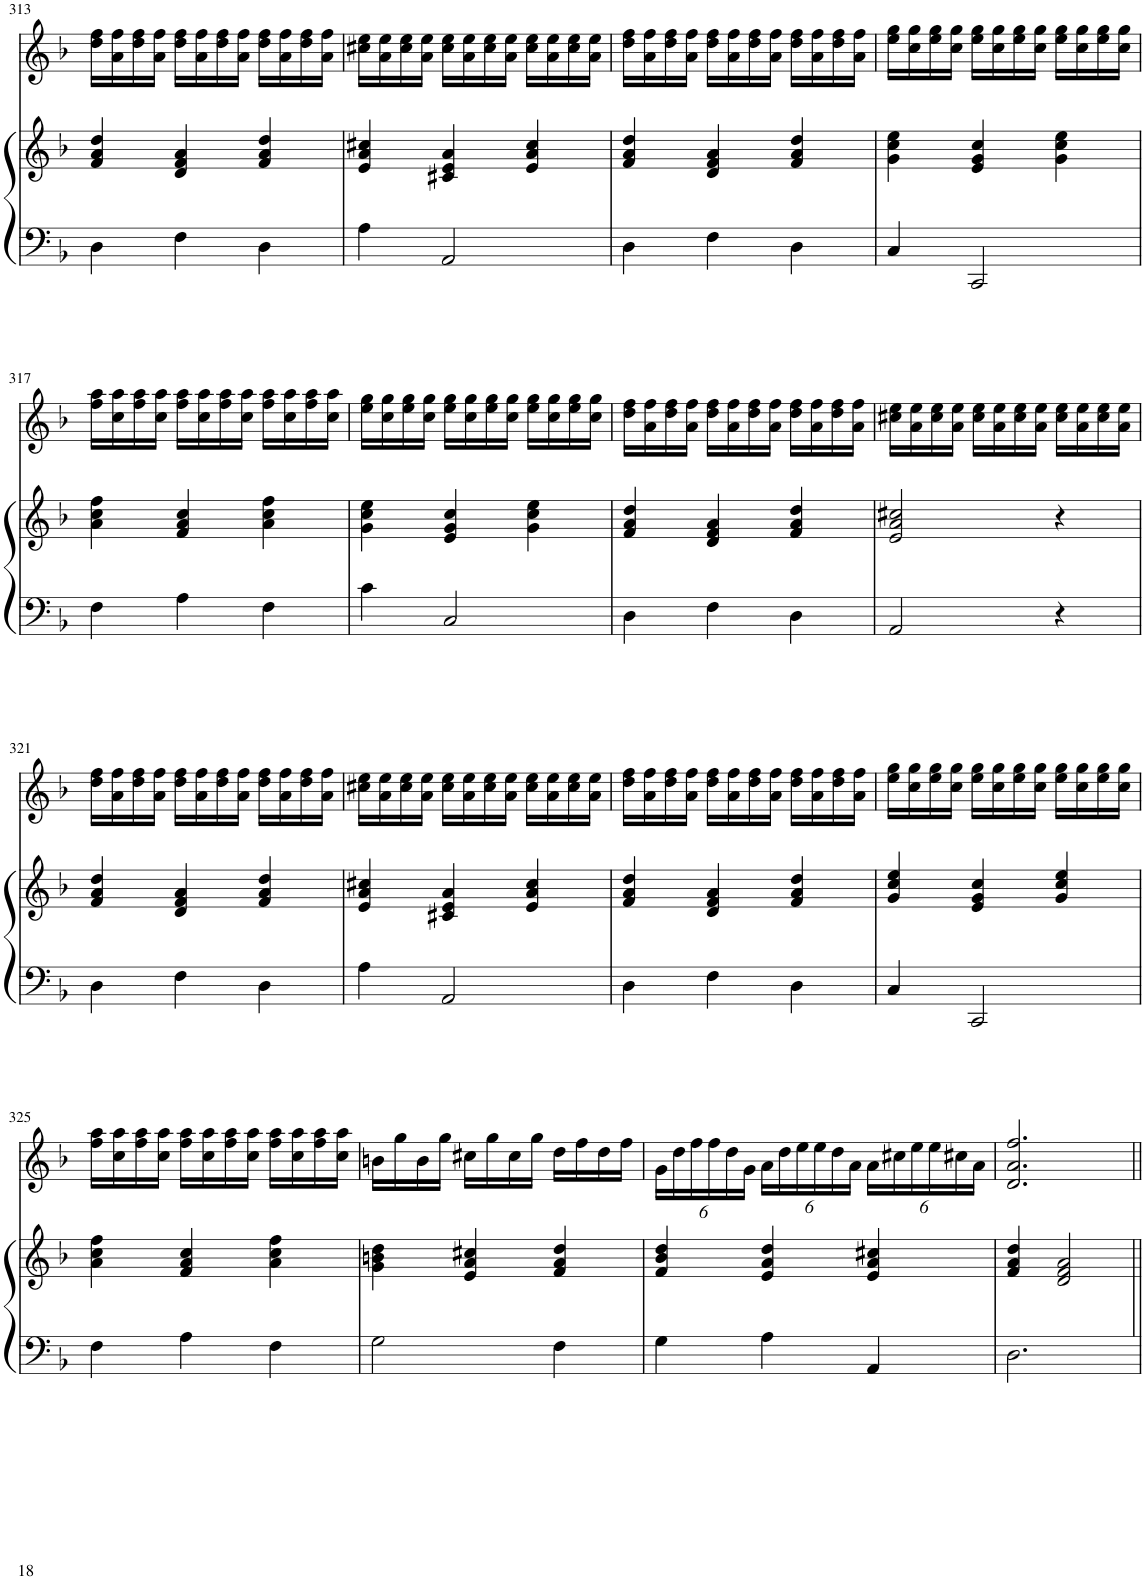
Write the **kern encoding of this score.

**kern	**kern	**kern
*part2	*part2	*part1
*staff3	*staff2	*staff1
*I"Harpsichord	*	*I"Violin
*I'Hpschd	*	*I'Vln
!!LO:PB:g=z
*clefF4	*clefG2	*clefG2
*k[b-]	*k[b-]	*k[b-]
*M3/4	*M3/4	*M3/4
=313	=313	=313
4D\	4f/ 4a/ 4dd/	16dd\ 16ff\LL
.	.	16a\ 16ff\
.	.	16dd\ 16ff\
.	.	16a\ 16ff\JJ
4F\	4d/ 4f/ 4a/	16dd\ 16ff\LL
.	.	16a\ 16ff\
.	.	16dd\ 16ff\
.	.	16a\ 16ff\JJ
4D\	4f/ 4a/ 4dd/	16dd\ 16ff\LL
.	.	16a\ 16ff\
.	.	16dd\ 16ff\
.	.	16a\ 16ff\JJ
=314	=314	=314
4A\	4e/ 4a/ 4cc#X/	16cc#X\ 16ee\LL
.	.	16a\ 16ee\
.	.	16cc#\ 16ee\
.	.	16a\ 16ee\JJ
2AA/	4c#X/ 4e/ 4a/	16cc#\ 16ee\LL
.	.	16a\ 16ee\
.	.	16cc#\ 16ee\
.	.	16a\ 16ee\JJ
.	4e/ 4a/ 4cc#/	16cc#\ 16ee\LL
.	.	16a\ 16ee\
.	.	16cc#\ 16ee\
.	.	16a\ 16ee\JJ
=315	=315	=315
4D\	4f/ 4a/ 4dd/	16dd\ 16ff\LL
.	.	16a\ 16ff\
.	.	16dd\ 16ff\
.	.	16a\ 16ff\JJ
4F\	4d/ 4f/ 4a/	16dd\ 16ff\LL
.	.	16a\ 16ff\
.	.	16dd\ 16ff\
.	.	16a\ 16ff\JJ
4D\	4f/ 4a/ 4dd/	16dd\ 16ff\LL
.	.	16a\ 16ff\
.	.	16dd\ 16ff\
.	.	16a\ 16ff\JJ
=316	=316	=316
4C/	4g\ 4cc\ 4ee\	16ee\ 16gg\LL
.	.	16cc\ 16gg\
.	.	16ee\ 16gg\
.	.	16cc\ 16gg\JJ
2CC/	4e/ 4g/ 4cc/	16ee\ 16gg\LL
.	.	16cc\ 16gg\
.	.	16ee\ 16gg\
.	.	16cc\ 16gg\JJ
.	4g\ 4cc\ 4ee\	16ee\ 16gg\LL
.	.	16cc\ 16gg\
.	.	16ee\ 16gg\
.	.	16cc\ 16gg\JJ
!!LO:LB:g=z
=317	=317	=317
4F\	4a\ 4cc\ 4ff\	16ff\ 16aa\LL
.	.	16cc\ 16aa\
.	.	16ff\ 16aa\
.	.	16cc\ 16aa\JJ
4A\	4f/ 4a/ 4cc/	16ff\ 16aa\LL
.	.	16cc\ 16aa\
.	.	16ff\ 16aa\
.	.	16cc\ 16aa\JJ
4F\	4a\ 4cc\ 4ff\	16ff\ 16aa\LL
.	.	16cc\ 16aa\
.	.	16ff\ 16aa\
.	.	16cc\ 16aa\JJ
=318	=318	=318
4c\	4g\ 4cc\ 4ee\	16ee\ 16gg\LL
.	.	16cc\ 16gg\
.	.	16ee\ 16gg\
.	.	16cc\ 16gg\JJ
2C/	4e/ 4g/ 4cc/	16ee\ 16gg\LL
.	.	16cc\ 16gg\
.	.	16ee\ 16gg\
.	.	16cc\ 16gg\JJ
.	4g\ 4cc\ 4ee\	16ee\ 16gg\LL
.	.	16cc\ 16gg\
.	.	16ee\ 16gg\
.	.	16cc\ 16gg\JJ
=319	=319	=319
4D\	4f/ 4a/ 4dd/	16dd\ 16ff\LL
.	.	16a\ 16ff\
.	.	16dd\ 16ff\
.	.	16a\ 16ff\JJ
4F\	4d/ 4f/ 4a/	16dd\ 16ff\LL
.	.	16a\ 16ff\
.	.	16dd\ 16ff\
.	.	16a\ 16ff\JJ
4D\	4f/ 4a/ 4dd/	16dd\ 16ff\LL
.	.	16a\ 16ff\
.	.	16dd\ 16ff\
.	.	16a\ 16ff\JJ
=320	=320	=320
2AA/	2e/ 2a/ 2cc#X/	16cc#X\ 16ee\LL
.	.	16a\ 16ee\
.	.	16cc#\ 16ee\
.	.	16a\ 16ee\JJ
.	.	16cc#\ 16ee\LL
.	.	16a\ 16ee\
.	.	16cc#\ 16ee\
.	.	16a\ 16ee\JJ
4r	4r	16cc#\ 16ee\LL
.	.	16a\ 16ee\
.	.	16cc#\ 16ee\
.	.	16a\ 16ee\JJ
!!LO:LB:g=z
=321	=321	=321
4D\	4f/ 4a/ 4dd/	16dd\ 16ff\LL
.	.	16a\ 16ff\
.	.	16dd\ 16ff\
.	.	16a\ 16ff\JJ
4F\	4d/ 4f/ 4a/	16dd\ 16ff\LL
.	.	16a\ 16ff\
.	.	16dd\ 16ff\
.	.	16a\ 16ff\JJ
4D\	4f/ 4a/ 4dd/	16dd\ 16ff\LL
.	.	16a\ 16ff\
.	.	16dd\ 16ff\
.	.	16a\ 16ff\JJ
=322	=322	=322
4A\	4e/ 4a/ 4cc#X/	16cc#X\ 16ee\LL
.	.	16a\ 16ee\
.	.	16cc#\ 16ee\
.	.	16a\ 16ee\JJ
2AA/	4c#X/ 4e/ 4a/	16cc#\ 16ee\LL
.	.	16a\ 16ee\
.	.	16cc#\ 16ee\
.	.	16a\ 16ee\JJ
.	4e/ 4a/ 4cc#/	16cc#\ 16ee\LL
.	.	16a\ 16ee\
.	.	16cc#\ 16ee\
.	.	16a\ 16ee\JJ
=323	=323	=323
4D\	4f/ 4a/ 4dd/	16dd\ 16ff\LL
.	.	16a\ 16ff\
.	.	16dd\ 16ff\
.	.	16a\ 16ff\JJ
4F\	4d/ 4f/ 4a/	16dd\ 16ff\LL
.	.	16a\ 16ff\
.	.	16dd\ 16ff\
.	.	16a\ 16ff\JJ
4D\	4f/ 4a/ 4dd/	16dd\ 16ff\LL
.	.	16a\ 16ff\
.	.	16dd\ 16ff\
.	.	16a\ 16ff\JJ
=324	=324	=324
4C/	4g/ 4cc/ 4ee/	16ee\ 16gg\LL
.	.	16cc\ 16gg\
.	.	16ee\ 16gg\
.	.	16cc\ 16gg\JJ
2CC/	4e/ 4g/ 4cc/	16ee\ 16gg\LL
.	.	16cc\ 16gg\
.	.	16ee\ 16gg\
.	.	16cc\ 16gg\JJ
.	4g/ 4cc/ 4ee/	16ee\ 16gg\LL
.	.	16cc\ 16gg\
.	.	16ee\ 16gg\
.	.	16cc\ 16gg\JJ
!!LO:LB:g=z
=325	=325	=325
4F\	4a\ 4cc\ 4ff\	16ff\ 16aa\LL
.	.	16cc\ 16aa\
.	.	16ff\ 16aa\
.	.	16cc\ 16aa\JJ
4A\	4f/ 4a/ 4cc/	16ff\ 16aa\LL
.	.	16cc\ 16aa\
.	.	16ff\ 16aa\
.	.	16cc\ 16aa\JJ
4F\	4a\ 4cc\ 4ff\	16ff\ 16aa\LL
.	.	16cc\ 16aa\
.	.	16ff\ 16aa\
.	.	16cc\ 16aa\JJ
=326	=326	=326
2G\	4g\ 4bn\ 4dd\	16bn\LL
.	.	16gg\
.	.	16b\
.	.	16gg\JJ
.	4e/ 4a/ 4cc#X/	16cc#X\LL
.	.	16gg\
.	.	16cc#\
.	.	16gg\JJ
4F\	4f/ 4a/ 4dd/	16dd\LL
.	.	16ff\
.	.	16dd\
.	.	16ff\JJ
=327	=327	=327
*	*	*Xbrackettup
4G\	4f/ 4b-/ 4dd/	24g\LL
.	.	24dd\
.	.	24ff\
.	.	24ff\
.	.	24dd\
.	.	24g\JJ
4A\	4e/ 4a/ 4dd/	24a\LL
.	.	24dd\
.	.	24ee\
.	.	24ee\
.	.	24dd\
.	.	24a\JJ
4AA/	4e/ 4a/ 4cc#X/	24a\LL
.	.	24cc#X\
.	.	24ee\
.	.	24ee\
.	.	24cc#X\
.	.	24a\JJ
=328	=328	=328
2.D\	4f/ 4a/ 4dd/	2.d/ 2.a/ 2.ff/
.	2d/ 2f/ 2a/	.
=||	=||	=||
*-	*-	*-
